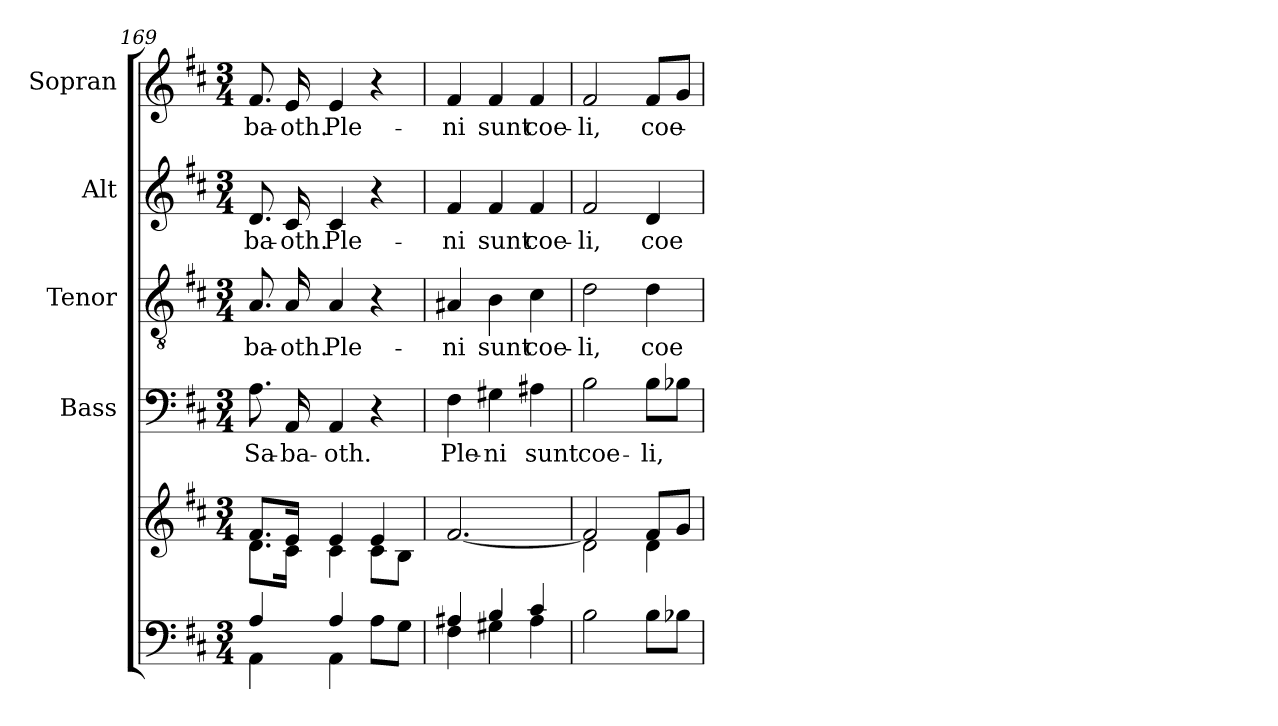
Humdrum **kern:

**kern	**kern	**kern	**text	**kern	**text	**kern	**text	**kern	**text
*part5	*part5	*part4	*part4	*part3	*part3	*part2	*part2	*part1	*part1
*staff6	*staff5	*staff4	*staff4	*staff3	*staff3	*staff2	*staff2	*staff1	*staff1
*	*	*I"Bass	*	*I"Tenor	*	*I"Alt	*	*I"Sopran	*
*	*	*I'B.	*	*I'T.	*	*I'A.	*	*I'S.	*
*clefF4	*clefG2	*clefF4	*	*clefGv2	*	*clefG2	*	*clefG2	*
*k[f#c#]	*k[f#c#]	*k[f#c#]	*	*k[f#c#]	*	*k[f#c#]	*	*k[f#c#]	*
*D:	*D:	*D:	*	*D:	*	*D:	*	*D:	*
*M3/4	*M3/4	*M3/4	*	*M3/4	*	*M3/4	*	*M3/4	*
=169	=169	=169	=169	=169	=169	=169	=169	=169	=169
*^	*^	*	*	*	*	*	*	*	*
!	!	!	!	!	!LO:LY:b	!	!LO:LY:b	!	!LO:LY:b	!	!LO:LY:b
4A/	4AA\	8.f#/L	8.d\L	8.A\	Sa-	8.A/	-ba-	8.d/	-ba-	8.f#/	-ba-
!	!	!	!	!	!LO:LY:b	!	!LO:LY:b	!	!LO:LY:b	!	!LO:LY:b
.	.	16e/Jk	16c#\Jk	16AA/	-ba-	16A/	-oth.	16c#/	-oth.	16e/	-oth.
!	!	!	!	!	!LO:LY:b	!	!LO:LY:b	!	!LO:LY:b	!	!LO:LY:b
4A/	4AA\	4e/	4c#\	4AA/	-oth.	4A/	Ple-	4c#/	Ple-	4e/	Ple-
4ryy	8A\L	4e/	8c#\L	4r	.	4r	.	4r	.	4r	.
.	8G\J	.	8B\J	.	.	.	.	.	.	.	.
=170	=170	=170	=170	=170	=170	=170	=170	=170	=170	=170	=170
!	!	!	!	!	!LO:LY:b	!	!LO:LY:b	!	!LO:LY:b	!	!LO:LY:b
*	*	*v	*v	*	*	*	*	*	*	*	*
4A#X/	4F#\	[2.f#/	4F#\	Ple-	4A#X/	-ni	4f#/	-ni	4f#/	-ni
!	!	!	!	!LO:LY:b	!	!LO:LY:b	!	!LO:LY:b	!	!LO:LY:b
4B/	4G#X\	.	4G#X\	-ni	4B\	sunt	4f#/	sunt	4f#/	sunt
!	!	!	!	!LO:LY:b	!	!LO:LY:b	!	!LO:LY:b	!	!LO:LY:b
4c#/	4A#\	.	4A#X\	sunt	4c#\	coe-	4f#/	coe-	4f#/	coe-
=171	=171	=171	=171	=171	=171	=171	=171	=171	=171	=171
*	*	*^	*	*	*	*	*	*	*	*
!	!	!	!	!	!LO:LY:b	!	!LO:LY:b	!	!LO:LY:b	!	!LO:LY:b
*v	*v	*	*	*	*	*	*	*	*	*	*
2B\	2f#/]	2d\	2B\	coe-	2d\	-li,	2f#/	-li,	2f#/	-li,
!	!	!	!	!LO:LY:b	!	!LO:LY:b	!	!LO:LY:b	!	!LO:LY:b
8B\L	8f#/L	4d\	8B\L	-li,	4d\	coe-	4d/	coe-	8f#/L	coe-
8B-X\J	8g/J	.	8B-X\J	.	.	.	.	.	8g/J	.
*	*v	*v	*	*	*	*	*	*	*	*
=	=	=	=	=	=	=	=	=	=
*-	*-	*-	*-	*-	*-	*-	*-	*-	*-
